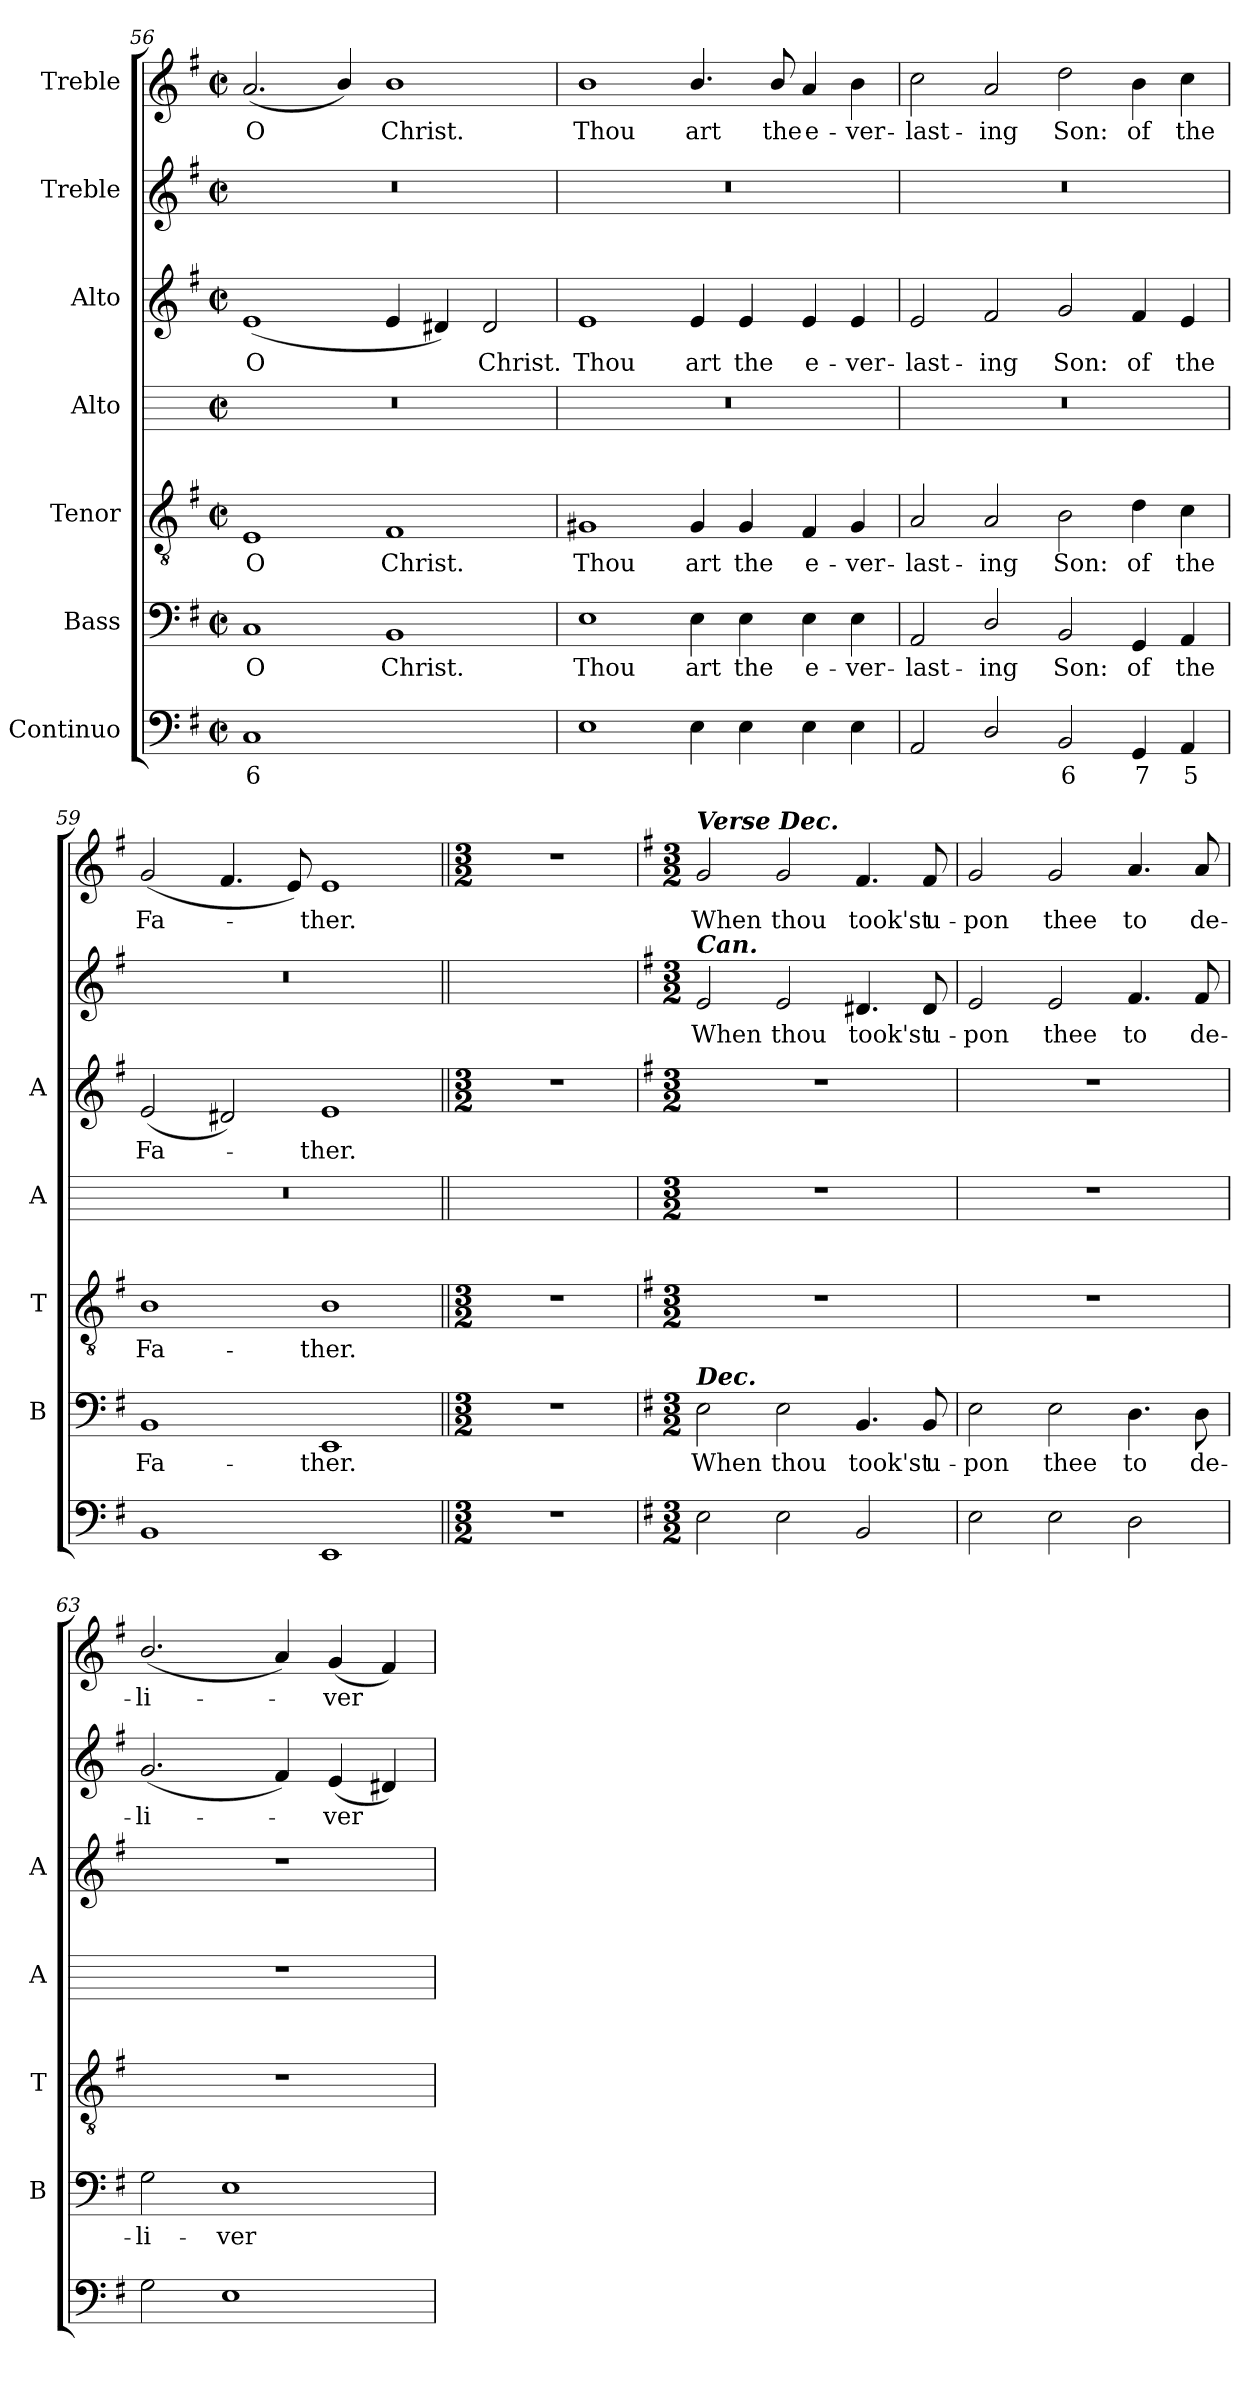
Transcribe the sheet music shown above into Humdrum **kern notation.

**kern	**text	**text	**kern	**text	**kern	**text	**kern	**kern	**text	**kern	**text	**kern	**text
*part7	*part7	*part7	*part6	*part6	*part5	*part5	*part4	*part3	*part3	*part2	*part2	*part1	*part1
*staff7	*staff7	*staff7	*staff6	*staff6	*staff5	*staff5	*staff4	*staff3	*staff3	*staff2	*staff2	*staff1	*staff1
*I"Continuo	*	*	*I"Bass	*	*I"Tenor	*	*I"Alto	*I"Alto	*	*I"Treble	*	*I"Treble	*
*	*	*	*I'B	*	*I'T	*	*I'A	*I'A	*	*	*	*	*
*clefF4	*	*	*clefF4	*	*clefGv2	*	*	*clefG2	*	*clefG2	*	*clefG2	*
*k[f#]	*	*	*k[f#]	*	*k[f#]	*	*	*k[f#]	*	*k[f#]	*	*k[f#]	*
*G:	*	*	*G:	*	*G:	*	*	*G:	*	*G:	*	*G:	*
*M4/2	*	*	*M4/2	*	*M4/2	*	*M4/2	*M4/2	*	*M4/2	*	*M4/2	*
*met(c|)	*	*	*met(c|)	*	*met(c|)	*	*met(c|)	*met(c|)	*	*met(c|)	*	*met(c|)	*
=56	=56	=56	=56	=56	=56	=56	=56	=56	=56	=56	=56	=56	=56
!	!LO:LY:b	!	!	!LO:LY:b	!	!LO:LY:b	!	!	!LO:LY:b	!	!	!	!LO:LY:b
1C	6	.	1C	O	1E	O	0r	(<1e	O	0r	.	(<2.a	O
.	.	.	.	.	.	.	.	.	.	.	.	4b/)	.
!	!LO:LY:b	!LO:LY:b	!	!LO:LY:b	!	!LO:LY:b	!	!	!	!	!	!	!LO:LY:b
[2BByy	5	4	1BB	Christ.	1F#	Christ.	.	4e	.	.	.	1b	Christ.
.	.	.	.	.	.	.	.	4d#X)	.	.	.	.	.
!	!	!LO:LY:b	!	!	!	!	!	!	!LO:LY:b	!	!	!	!
2BByy]	.	3	.	.	.	.	.	2d#	Christ.	.	.	.	.
=57	=57	=57	=57	=57	=57	=57	=57	=57	=57	=57	=57	=57	=57
!	!	!	!	!LO:LY:b	!	!LO:LY:b	!	!	!LO:LY:b	!	!	!	!LO:LY:b
1E	.	.	1E	Thou	1G#X	Thou	0r	1e	Thou	0r	.	1b	Thou
!	!	!	!	!LO:LY:b	!	!LO:LY:b	!	!	!LO:LY:b	!	!	!	!LO:LY:b
4E	.	.	4E	art	4G#	art	.	4e	art	.	.	4.b/	art
!	!	!	!	!LO:LY:b	!	!LO:LY:b	!	!	!LO:LY:b	!	!	!	!
4E	.	.	4E	the	4G#	the	.	4e	the	.	.	.	.
!	!	!	!	!	!	!	!	!	!	!	!	!	!LO:LY:b
.	.	.	.	.	.	.	.	.	.	.	.	8b/	the
!	!	!	!	!LO:LY:b	!	!LO:LY:b	!	!	!LO:LY:b	!	!	!	!LO:LY:b
4E	.	.	4E	e-	4F#	e-	.	4e	e-	.	.	4a	e-
!	!	!	!	!LO:LY:b	!	!LO:LY:b	!	!	!LO:LY:b	!	!	!	!LO:LY:b
4E	.	.	4E	-ver-	4G#	-ver-	.	4e	-ver-	.	.	4b	-ver-
=58	=58	=58	=58	=58	=58	=58	=58	=58	=58	=58	=58	=58	=58
!	!	!	!	!LO:LY:b	!	!LO:LY:b	!	!	!LO:LY:b	!	!	!	!LO:LY:b
2AA	.	.	2AA	-last-	2A	-last-	0r	2e	-last-	0r	.	2cc	-last-
!	!	!	!	!LO:LY:b	!	!LO:LY:b	!	!	!LO:LY:b	!	!	!	!LO:LY:b
2D/	.	.	2D/	-ing	2A	-ing	.	2f#	-ing	.	.	2a	-ing
!	!LO:LY:b	!	!	!LO:LY:b	!	!LO:LY:b	!	!	!LO:LY:b	!	!	!	!LO:LY:b
2BB	6	.	2BB	Son:	2B	Son:	.	2g	Son:	.	.	2dd	Son:
!	!LO:LY:b	!	!	!LO:LY:b	!	!LO:LY:b	!	!	!LO:LY:b	!	!	!	!LO:LY:b
4GG	7	.	4GG	of	4d	of	.	4f#	of	.	.	4b	of
!	!LO:LY:b	!	!	!LO:LY:b	!	!LO:LY:b	!	!	!LO:LY:b	!	!	!	!LO:LY:b
4AA	5	.	4AA	the	4c	the	.	4e	the	.	.	4cc	the
=59	=59	=59	=59	=59	=59	=59	=59	=59	=59	=59	=59	=59	=59
!	!	!	!	!LO:LY:b	!	!LO:LY:b	!	!	!LO:LY:b	!	!	!	!LO:LY:b
1BB	.	.	1BB	Fa-	1B	Fa-	0r	(<2e	Fa-	0r	.	(<2g	Fa-
.	.	.	.	.	.	.	.	2d#X)	.	.	.	4.f#	.
.	.	.	.	.	.	.	.	.	.	.	.	8e)	.
!	!	!	!	!LO:LY:b	!	!LO:LY:b	!	!	!LO:LY:b	!	!	!	!LO:LY:b
1EE	.	.	1EE	-ther.	1B	-ther.	.	1e	ther.	.	.	1e	ther.
=60||	=60||	=60||	=60||	=60||	=60||	=60||	=60||	=60||	=60||	=60||	=60||	=60||	=60||
*M3/2	*	*	*M3/2	*	*M3/2	*	*	*M3/2	*	*	*	*M3/2	*
1.r	.	.	1.r	.	1.r	.	1.ryy	1.r	.	1.ryy	.	1.r	.
!!LO:LB:g=z
=61	=61	=61	=61	=61	=61	=61	=61	=61	=61	=61	=61	=61	=61
*	*	*	*	*	*	*	*	*	*	*k[f#]	*	*	*
*	*	*	*	*	*	*	*	*	*	*G:	*	*	*
*M3/2	*	*	*M3/2	*	*M3/2	*	*M3/2	*M3/2	*	*M3/2	*	*M3/2	*
!	!	!	!	!	!	!	!	!	!	!	!	!LO:TX:a:Bi:t=Verse Dec.	!
!	!	!	!	!	!	!	!	!	!	!LO:TX:a:Bi:t=Can.	!	!	!
!	!	!	!LO:TX:a:Bi:t=Dec.	!	!	!	!	!	!	!	!	!	!
!	!	!	!	!LO:LY:b	!	!	!	!	!	!	!LO:LY:b	!	!LO:LY:b
2E	.	.	2E	When	1.r	.	1.r	1.r	.	2e	When	2g	When
!	!	!	!	!LO:LY:b	!	!	!	!	!	!	!LO:LY:b	!	!LO:LY:b
2E	.	.	2E	thou	.	.	.	.	.	2e	thou	2g	thou
!	!	!	!	!LO:LY:b	!	!	!	!	!	!	!LO:LY:b	!	!LO:LY:b
2BB	.	.	4.BB	took'st	.	.	.	.	.	4.d#X	took'st	4.f#	took'st
!	!	!	!	!LO:LY:b	!	!	!	!	!	!	!LO:LY:b	!	!LO:LY:b
.	.	.	8BB	u-	.	.	.	.	.	8d#	u-	8f#	u-
=62	=62	=62	=62	=62	=62	=62	=62	=62	=62	=62	=62	=62	=62
!	!	!	!	!LO:LY:b	!	!	!	!	!	!	!LO:LY:b	!	!LO:LY:b
2E	.	.	2E	-pon	1.r	.	1.r	1.r	.	2e	-pon	2g	-pon
!	!	!	!	!LO:LY:b	!	!	!	!	!	!	!LO:LY:b	!	!LO:LY:b
2E	.	.	2E	thee	.	.	.	.	.	2e	thee	2g	thee
!	!	!	!	!LO:LY:b	!	!	!	!	!	!	!LO:LY:b	!	!LO:LY:b
2D	.	.	4.D	to	.	.	.	.	.	4.f#	to	4.a	to
!	!	!	!	!LO:LY:b	!	!	!	!	!	!	!LO:LY:b	!	!LO:LY:b
.	.	.	8D	de-	.	.	.	.	.	8f#	de-	8a	de-
=63	=63	=63	=63	=63	=63	=63	=63	=63	=63	=63	=63	=63	=63
!	!	!	!	!LO:LY:b	!	!	!	!	!	!	!LO:LY:b	!	!LO:LY:b
2G	.	.	2G	-li-	1.r	.	1.r	1.r	.	(<2.g	-li-	(<2.b/	-li-
!	!	!	!	!LO:LY:b	!	!	!	!	!	!	!	!	!
1E	.	.	1E	-ver	.	.	.	.	.	.	.	.	.
.	.	.	.	.	.	.	.	.	.	4f#)	.	4a)	.
!	!	!	!	!	!	!	!	!	!	!	!LO:LY:b	!	!LO:LY:b
.	.	.	.	.	.	.	.	.	.	(<4e	ver	(<4g	ver
.	.	.	.	.	.	.	.	.	.	4d#X)	.	4f#)	.
=	=	=	=	=	=	=	=	=	=	=	=	=	=
*-	*-	*-	*-	*-	*-	*-	*-	*-	*-	*-	*-	*-	*-
